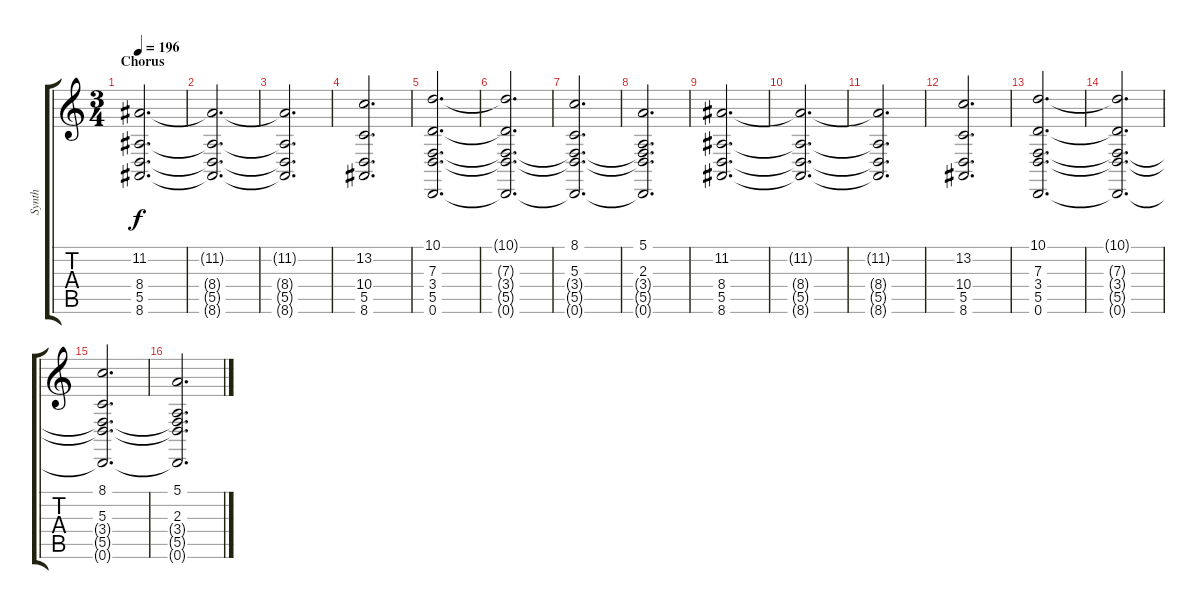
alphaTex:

\track ("Synth" "Synth") {instrument pad8sweep}
\staff {score tabs}
\tuning (E4 B3 G3 D3 A2 D2) {hide}
\ts (3 4)
\section ("" "Chorus")
\tempo 196
\clef g2
\ks c
(11.2 8.4 5.5 8.6).2{d dy f} |
(11.2{t} 8.4{t} 5.5{t} 8.6{t}).2{d} |
(11.2{t} 8.4{t} 5.5{t} 8.6{t}).2{d} |
(13.2 10.4 5.5 8.6).2{d} |
(10.1 7.3 3.4 5.5 0.6).2{d} |
(10.1{t} 7.3{t} 3.4{t} 5.5{t} 0.6{t}).2{d} |
(8.1 5.3 3.4{t} 5.5{t} 0.6{t}).2{d} |
(5.1 2.3 3.4{t} 5.5{t} 0.6{t}).2{d} |
(11.2 8.4 5.5 8.6).2{d} |
(11.2{t} 8.4{t} 5.5{t} 8.6{t}).2{d} |
(11.2{t} 8.4{t} 5.5{t} 8.6{t}).2{d} |
(13.2 10.4 5.5 8.6).2{d} |
(10.1 7.3 3.4 5.5 0.6).2{d} |
(10.1{t} 7.3{t} 3.4{t} 5.5{t} 0.6{t}).2{d} |
(8.1 5.3 3.4{t} 5.5{t} 0.6{t}).2{d} |
(5.1 2.3 3.4{t} 5.5{t} 0.6{t}).2{d}
